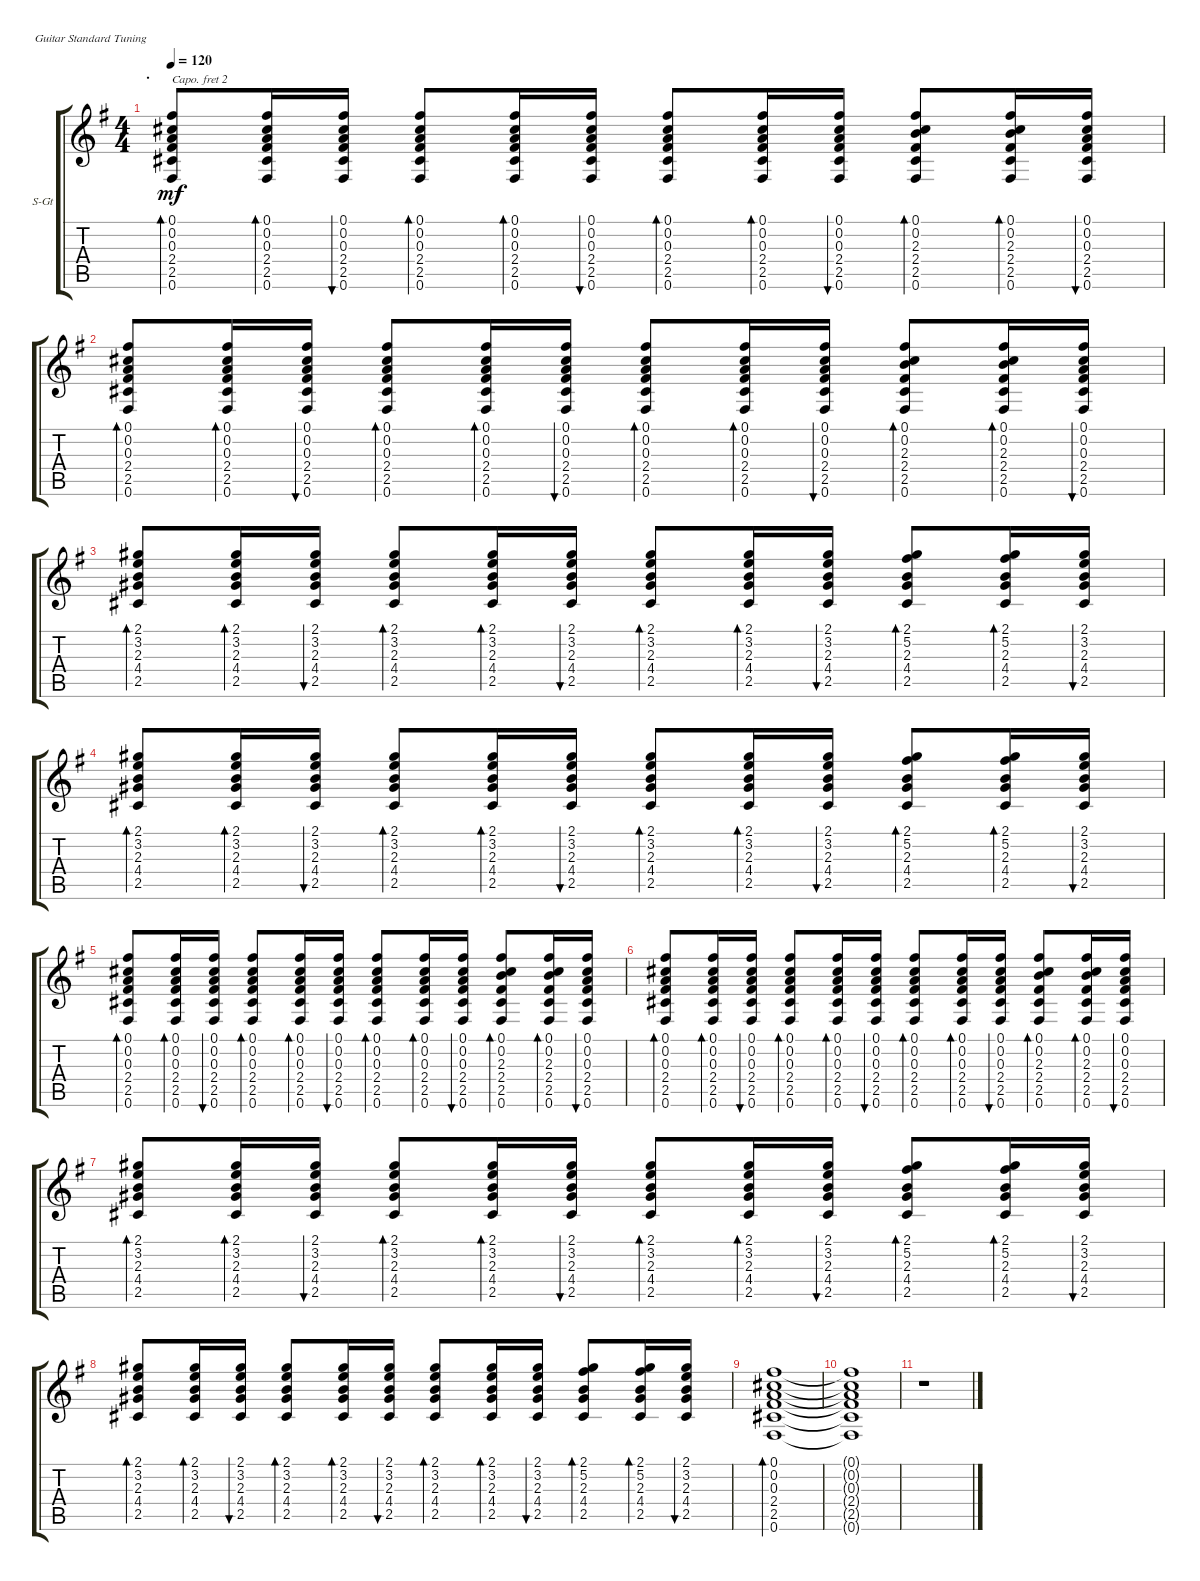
\defaultSystemsLayout 4
\bracketExtendMode groupsimilarinstruments
\firstSystemTrackNameOrientation horizontal
\otherSystemsTrackNameOrientation horizontal
\track ("Steel Guitar" "S-Gt") {instrument acousticguitarsteel}
\staff {score tabs}
\capo 2
\tuning (E4 B3 G3 D3 A2 E2)
\ts (4 4)
\section ("" ".")
\tempo 120
\clef g2
\ks eminor
(0.6 2.5 2.4 0.3 0.2 0.1).8{bd 30 dy mf} (0.6 2.5 2.4 0.3 0.2 0.1).16{bd 30} (0.6 2.5 2.4 0.3 0.2 0.1).16{bu 30} (0.6 2.5 2.4 0.3 0.2 0.1).8{bd 30} (0.6 2.5 2.4 0.3 0.2 0.1).16{bd 30} (0.6 2.5 2.4 0.3 0.2 0.1).16{bu 30} (0.6 2.5 2.4 0.3 0.2 0.1).8{bd 30} (0.6 2.5 2.4 0.3 0.2 0.1).16{bd 30} (0.6 2.5 2.4 0.3 0.2 0.1).16{bu 30} (0.6 2.5 2.4 2.3 0.2 0.1).8{bd 30} (0.6 2.5 2.4 2.3 0.2 0.1).16{bd 30} (0.6 2.5 2.4 0.3 0.2 0.1).16{bu 30} |
(0.6 2.5 2.4 0.3 0.2 0.1).8{bd 30} (0.6 2.5 2.4 0.3 0.2 0.1).16{bd 30} (0.6 2.5 2.4 0.3 0.2 0.1).16{bu 30} (0.6 2.5 2.4 0.3 0.2 0.1).8{bd 30} (0.6 2.5 2.4 0.3 0.2 0.1).16{bd 30} (0.6 2.5 2.4 0.3 0.2 0.1).16{bu 30} (0.6 2.5 2.4 0.3 0.2 0.1).8{bd 30} (0.6 2.5 2.4 0.3 0.2 0.1).16{bd 30} (0.6 2.5 2.4 0.3 0.2 0.1).16{bu 30} (0.6 2.5 2.4 2.3 0.2 0.1).8{bd 30} (0.6 2.5 2.4 2.3 0.2 0.1).16{bd 30} (0.6 2.5 2.4 0.3 0.2 0.1).16{bu 30} |
(2.5 4.4 2.3 3.2 2.1).8{bd 30} (2.5 4.4 2.3 3.2 2.1).16{bd 30} (2.5 4.4 2.3 3.2 2.1).16{bu 30} (2.5 4.4 2.3 3.2 2.1).8{bd 30} (2.5 4.4 2.3 3.2 2.1).16{bd 30} (2.5 4.4 2.3 3.2 2.1).16{bu 30} (2.5 4.4 2.3 3.2 2.1).8{bd 30} (2.5 4.4 2.3 3.2 2.1).16{bd 30} (2.5 4.4 2.3 3.2 2.1).16{bu 30} (2.5 4.4 2.3 5.2 2.1).8{bd 30} (2.5 4.4 2.3 5.2 2.1).16{bd 30} (2.5 4.4 2.3 3.2 2.1).16{bu 30} |
(2.5 4.4 2.3 3.2 2.1).8{bd 30} (2.5 4.4 2.3 3.2 2.1).16{bd 30} (2.5 4.4 2.3 3.2 2.1).16{bu 30} (2.5 4.4 2.3 3.2 2.1).8{bd 30} (2.5 4.4 2.3 3.2 2.1).16{bd 30} (2.5 4.4 2.3 3.2 2.1).16{bu 30} (2.5 4.4 2.3 3.2 2.1).8{bd 30} (2.5 4.4 2.3 3.2 2.1).16{bd 30} (2.5 4.4 2.3 3.2 2.1).16{bu 30} (2.5 4.4 2.3 5.2 2.1).8{bd 30} (2.5 4.4 2.3 5.2 2.1).16{bd 30} (2.5 4.4 2.3 3.2 2.1).16{bu 30} |
(0.6 2.5 2.4 0.3 0.2 0.1).8{bd 30} (0.6 2.5 2.4 0.3 0.2 0.1).16{bd 30} (0.6 2.5 2.4 0.3 0.2 0.1).16{bu 30} (0.6 2.5 2.4 0.3 0.2 0.1).8{bd 30} (0.6 2.5 2.4 0.3 0.2 0.1).16{bd 30} (0.6 2.5 2.4 0.3 0.2 0.1).16{bu 30} (0.6 2.5 2.4 0.3 0.2 0.1).8{bd 30} (0.6 2.5 2.4 0.3 0.2 0.1).16{bd 30} (0.6 2.5 2.4 0.3 0.2 0.1).16{bu 30} (0.6 2.5 2.4 2.3 0.2 0.1).8{bd 30} (0.6 2.5 2.4 2.3 0.2 0.1).16{bd 30} (0.6 2.5 2.4 0.3 0.2 0.1).16{bu 30} |
(0.6 2.5 2.4 0.3 0.2 0.1).8{bd 30} (0.6 2.5 2.4 0.3 0.2 0.1).16{bd 30} (0.6 2.5 2.4 0.3 0.2 0.1).16{bu 30} (0.6 2.5 2.4 0.3 0.2 0.1).8{bd 30} (0.6 2.5 2.4 0.3 0.2 0.1).16{bd 30} (0.6 2.5 2.4 0.3 0.2 0.1).16{bu 30} (0.6 2.5 2.4 0.3 0.2 0.1).8{bd 30} (0.6 2.5 2.4 0.3 0.2 0.1).16{bd 30} (0.6 2.5 2.4 0.3 0.2 0.1).16{bu 30} (0.6 2.5 2.4 2.3 0.2 0.1).8{bd 30} (0.6 2.5 2.4 2.3 0.2 0.1).16{bd 30} (0.6 2.5 2.4 0.3 0.2 0.1).16{bu 30} |
(2.5 4.4 2.3 3.2 2.1).8{bd 30} (2.5 4.4 2.3 3.2 2.1).16{bd 30} (2.5 4.4 2.3 3.2 2.1).16{bu 30} (2.5 4.4 2.3 3.2 2.1).8{bd 30} (2.5 4.4 2.3 3.2 2.1).16{bd 30} (2.5 4.4 2.3 3.2 2.1).16{bu 30} (2.5 4.4 2.3 3.2 2.1).8{bd 30} (2.5 4.4 2.3 3.2 2.1).16{bd 30} (2.5 4.4 2.3 3.2 2.1).16{bu 30} (2.5 4.4 2.3 5.2 2.1).8{bd 30} (2.5 4.4 2.3 5.2 2.1).16{bd 30} (2.5 4.4 2.3 3.2 2.1).16{bu 30} |
(2.5 4.4 2.3 3.2 2.1).8{bd 30} (2.5 4.4 2.3 3.2 2.1).16{bd 30} (2.5 4.4 2.3 3.2 2.1).16{bu 30} (2.5 4.4 2.3 3.2 2.1).8{bd 30} (2.5 4.4 2.3 3.2 2.1).16{bd 30} (2.5 4.4 2.3 3.2 2.1).16{bu 30} (2.5 4.4 2.3 3.2 2.1).8{bd 30} (2.5 4.4 2.3 3.2 2.1).16{bd 30} (2.5 4.4 2.3 3.2 2.1).16{bu 30} (2.5 4.4 2.3 5.2 2.1).8{bd 30} (2.5 4.4 2.3 5.2 2.1).16{bd 30} (2.5 4.4 2.3 3.2 2.1).16{bu 30} |
(0.6 2.5 2.4 0.3 0.2 0.1).1{bd 30} |
(0.6{t} 2.5{t} 2.4{t} 0.3{t} 0.2{t} 0.1{t}).1 |
r.1
